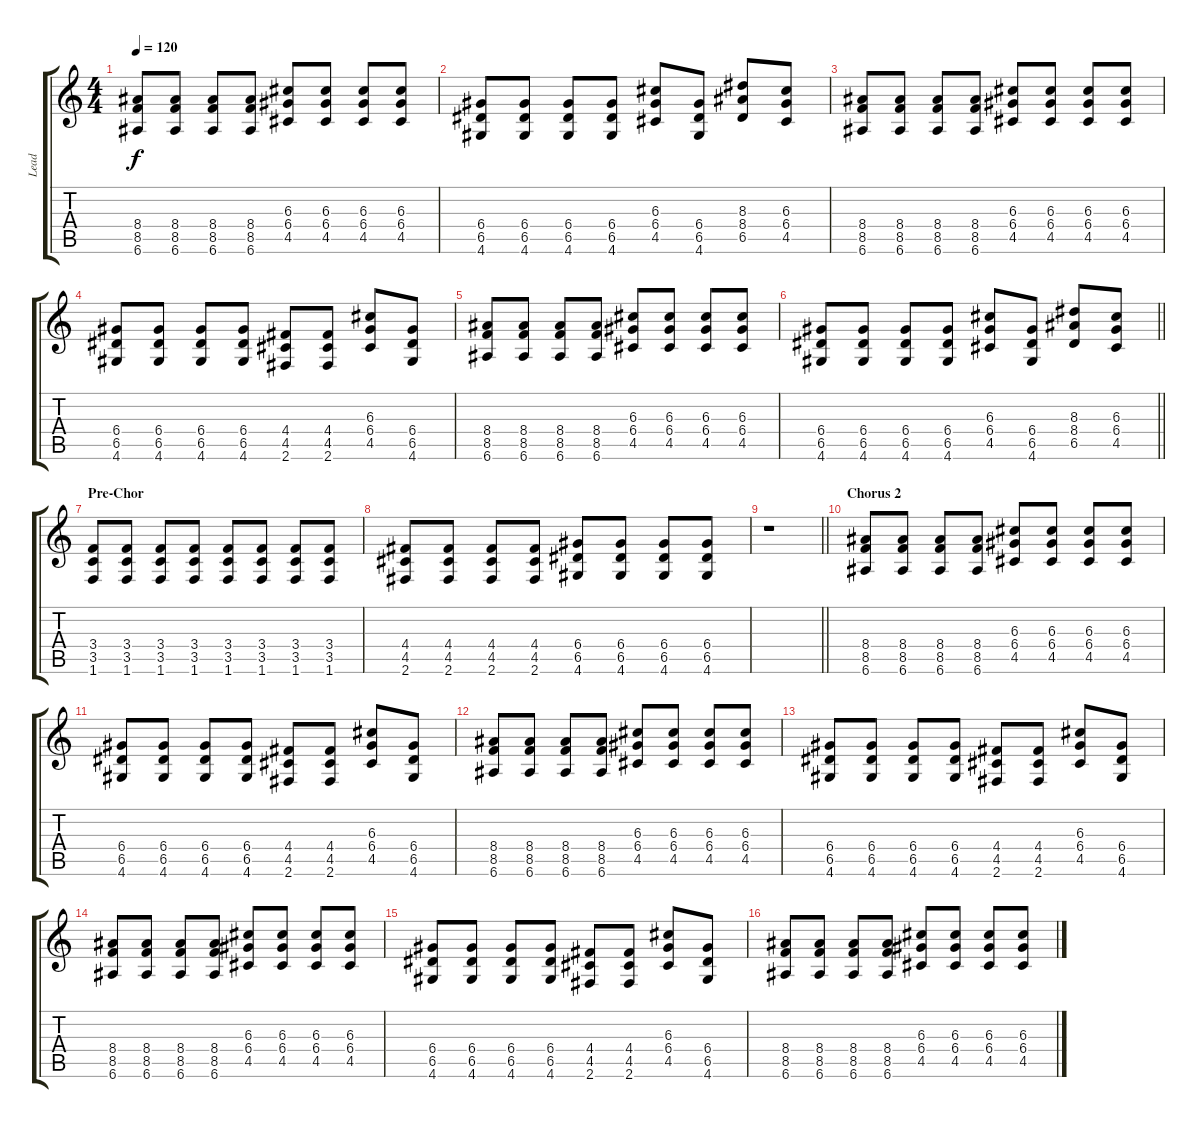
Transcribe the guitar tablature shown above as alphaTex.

\track ("Lead" "Lead") {instrument distortionguitar}
\staff {score tabs}
\tuning (E4 B3 G3 D3 A2 E2) {hide}
\ts (4 4)
\tempo 120
\clef g2
\ks c
(8.4 8.5 6.6).8{dy f} (8.4 8.5 6.6).8 (8.4 8.5 6.6).8 (8.4 8.5 6.6).8 (6.3 6.4 4.5).8 (6.3 6.4 4.5).8 (6.3 6.4 4.5).8 (6.3 6.4 4.5).8 |
(6.4 6.5 4.6).8 (6.4 6.5 4.6).8 (6.4 6.5 4.6).8 (6.4 6.5 4.6).8 (6.3 6.4 4.5).8 (6.4 6.5 4.6).8 (8.3 8.4 6.5).8 (6.3 6.4 4.5).8 |
(8.4 8.5 6.6).8 (8.4 8.5 6.6).8 (8.4 8.5 6.6).8 (8.4 8.5 6.6).8 (6.3 6.4 4.5).8 (6.3 6.4 4.5).8 (6.3 6.4 4.5).8 (6.3 6.4 4.5).8 |
(6.4 6.5 4.6).8 (6.4 6.5 4.6).8 (6.4 6.5 4.6).8 (6.4 6.5 4.6).8 (4.4 4.5 2.6).8 (4.4 4.5 2.6).8 (6.3 6.4 4.5).8 (6.4 6.5 4.6).8 |
(8.4 8.5 6.6).8 (8.4 8.5 6.6).8 (8.4 8.5 6.6).8 (8.4 8.5 6.6).8 (6.3 6.4 4.5).8 (6.3 6.4 4.5).8 (6.3 6.4 4.5).8 (6.3 6.4 4.5).8 |
\barLineRight lightlight
(6.4 6.5 4.6).8 (6.4 6.5 4.6).8 (6.4 6.5 4.6).8 (6.4 6.5 4.6).8 (6.3 6.4 4.5).8 (6.4 6.5 4.6).8 (8.3 8.4 6.5).8 (6.3 6.4 4.5).8 |
\section ("" "Pre-Chor")
(3.4 3.5 1.6).8 (3.4 3.5 1.6).8 (3.4 3.5 1.6).8 (3.4 3.5 1.6).8 (3.4 3.5 1.6).8 (3.4 3.5 1.6).8 (3.4 3.5 1.6).8 (3.4 3.5 1.6).8 |
(4.4 4.5 2.6).8 (4.4 4.5 2.6).8 (4.4 4.5 2.6).8 (4.4 4.5 2.6).8 (6.4 6.5 4.6).8 (6.4 6.5 4.6).8 (6.4 6.5 4.6).8 (6.4 6.5 4.6).8 |
\barLineRight lightlight
r.1 |
\section ("" "Chorus 2")
(8.4 8.5 6.6).8 (8.4 8.5 6.6).8 (8.4 8.5 6.6).8 (8.4 8.5 6.6).8 (6.3 6.4 4.5).8 (6.3 6.4 4.5).8 (6.3 6.4 4.5).8 (6.3 6.4 4.5).8 |
(6.4 6.5 4.6).8 (6.4 6.5 4.6).8 (6.4 6.5 4.6).8 (6.4 6.5 4.6).8 (4.4 4.5 2.6).8 (4.4 4.5 2.6).8 (6.3 6.4 4.5).8 (6.4 6.5 4.6).8 |
(8.4 8.5 6.6).8 (8.4 8.5 6.6).8 (8.4 8.5 6.6).8 (8.4 8.5 6.6).8 (6.3 6.4 4.5).8 (6.3 6.4 4.5).8 (6.3 6.4 4.5).8 (6.3 6.4 4.5).8 |
(6.4 6.5 4.6).8 (6.4 6.5 4.6).8 (6.4 6.5 4.6).8 (6.4 6.5 4.6).8 (4.4 4.5 2.6).8 (4.4 4.5 2.6).8 (6.3 6.4 4.5).8 (6.4 6.5 4.6).8 |
(8.4 8.5 6.6).8 (8.4 8.5 6.6).8 (8.4 8.5 6.6).8 (8.4 8.5 6.6).8 (6.3 6.4 4.5).8 (6.3 6.4 4.5).8 (6.3 6.4 4.5).8 (6.3 6.4 4.5).8 |
(6.4 6.5 4.6).8 (6.4 6.5 4.6).8 (6.4 6.5 4.6).8 (6.4 6.5 4.6).8 (4.4 4.5 2.6).8 (4.4 4.5 2.6).8 (6.3 6.4 4.5).8 (6.4 6.5 4.6).8 |
(8.4 8.5 6.6).8 (8.4 8.5 6.6).8 (8.4 8.5 6.6).8 (8.4 8.5 6.6).8 (6.3 6.4 4.5).8 (6.3 6.4 4.5).8 (6.3 6.4 4.5).8 (6.3 6.4 4.5).8
